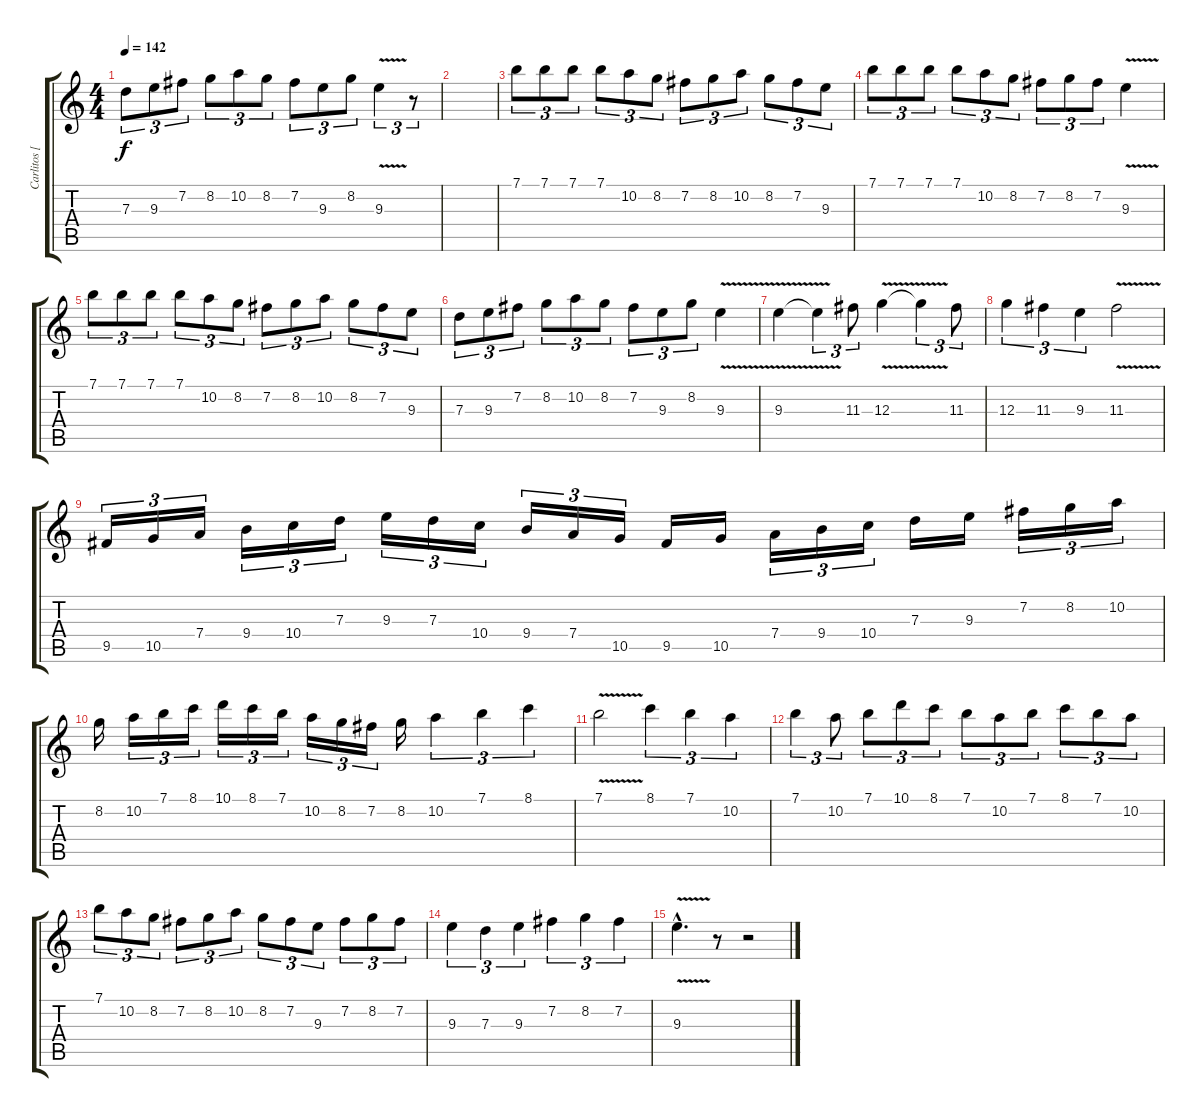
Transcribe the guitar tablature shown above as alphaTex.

\track ("Carlitos [guitarra]" "Carlitos [") {instrument distortionguitar}
\staff {score tabs}
\tuning (E4 B3 G3 D3 A2 E2) {hide}
\ts (4 4)
\tempo 142
\clef g2
\ks c
7.3.8{tu (3 2) dy f} 9.3.8{tu (3 2)} 7.2.8{tu (3 2)} 8.2.8{tu (3 2)} 10.2.8{tu (3 2)} 8.2.8{tu (3 2)} 7.2.8{tu (3 2)} 9.3.8{tu (3 2)} 8.2.8{tu (3 2)} 9.3{v}.4{tu (3 2)} r.8{tu (3 2)} |
|
7.1.8{tu (3 2) balance 4} 7.1.8{tu (3 2)} 7.1.8{tu (3 2)} 7.1.8{tu (3 2)} 10.2.8{tu (3 2)} 8.2.8{tu (3 2)} 7.2.8{tu (3 2)} 8.2.8{tu (3 2)} 10.2.8{tu (3 2)} 8.2.8{tu (3 2)} 7.2.8{tu (3 2)} 9.3.8{tu (3 2)} |
7.1.8{tu (3 2)} 7.1.8{tu (3 2)} 7.1.8{tu (3 2)} 7.1.8{tu (3 2)} 10.2.8{tu (3 2)} 8.2.8{tu (3 2)} 7.2.8{tu (3 2)} 8.2.8{tu (3 2)} 7.2.8{tu (3 2)} 9.3{v}.4 |
7.1.8{tu (3 2)} 7.1.8{tu (3 2)} 7.1.8{tu (3 2)} 7.1.8{tu (3 2)} 10.2.8{tu (3 2)} 8.2.8{tu (3 2)} 7.2.8{tu (3 2)} 8.2.8{tu (3 2)} 10.2.8{tu (3 2)} 8.2.8{tu (3 2)} 7.2.8{tu (3 2)} 9.3.8{tu (3 2)} |
7.3.8{tu (3 2)} 9.3.8{tu (3 2)} 7.2.8{tu (3 2)} 8.2.8{tu (3 2)} 10.2.8{tu (3 2)} 8.2.8{tu (3 2)} 7.2.8{tu (3 2)} 9.3.8{tu (3 2)} 8.2.8{tu (3 2)} 9.3{v}.4 |
9.3{v}.4{volume 16 balance 8} 9.3{t}.4{tu (3 2)} 11.3.8{tu (3 2)} 12.3{v}.4 12.3{t}.4{tu (3 2)} 11.3.8{tu (3 2)} |
12.3.4{tu (3 2)} 11.3.4{tu (3 2)} 9.3.4{tu (3 2)} 11.3{v}.2 |
9.5.16{tu (3 2)} 10.5.16{tu (3 2)} 7.4.16{tu (3 2)} 9.4.16{tu (3 2)} 10.4.16{tu (3 2)} 7.3.16{tu (3 2)} 9.3.16{tu (3 2)} 7.3.16{tu (3 2)} 10.4.16{tu (3 2)} 9.4.16{tu (3 2)} 7.4.16{tu (3 2)} 10.5.16{tu (3 2)} 9.5.16 10.5.16 7.4.16{tu (3 2)} 9.4.16{tu (3 2)} 10.4.16{tu (3 2)} 7.3.16 9.3.16 7.2.16{tu (3 2)} 8.2.16{tu (3 2)} 10.2.16{tu (3 2)} |
8.2.16 10.2.16{tu (3 2)} 7.1.16{tu (3 2)} 8.1.16{tu (3 2)} 10.1.16{tu (3 2)} 8.1.16{tu (3 2)} 7.1.16{tu (3 2)} 10.2.16{tu (3 2)} 8.2.16{tu (3 2)} 7.2.16{tu (3 2)} 8.2.16 10.2.4{tu (3 2)} 7.1.4{tu (3 2)} 8.1.4{tu (3 2)} |
7.1{v}.2 8.1.4{tu (3 2)} 7.1.4{tu (3 2)} 10.2.4{tu (3 2)} |
7.1.4{tu (3 2)} 10.2.8{tu (3 2)} 7.1.8{tu (3 2)} 10.1.8{tu (3 2)} 8.1.8{tu (3 2)} 7.1.8{tu (3 2)} 10.2.8{tu (3 2)} 7.1.8{tu (3 2)} 8.1.8{tu (3 2)} 7.1.8{tu (3 2)} 10.2.8{tu (3 2)} |
7.1.8{tu (3 2)} 10.2.8{tu (3 2)} 8.2.8{tu (3 2)} 7.2.8{tu (3 2)} 8.2.8{tu (3 2)} 10.2.8{tu (3 2)} 8.2.8{tu (3 2)} 7.2.8{tu (3 2)} 9.3.8{tu (3 2)} 7.2.8{tu (3 2)} 8.2.8{tu (3 2)} 7.2.8{tu (3 2)} |
9.3.4{tu (3 2)} 7.3.4{tu (3 2)} 9.3.4{tu (3 2)} 7.2.4{tu (3 2)} 8.2.4{tu (3 2)} 7.2.4{tu (3 2)} |
9.3{v hac}.4{d} r.8 r.2
